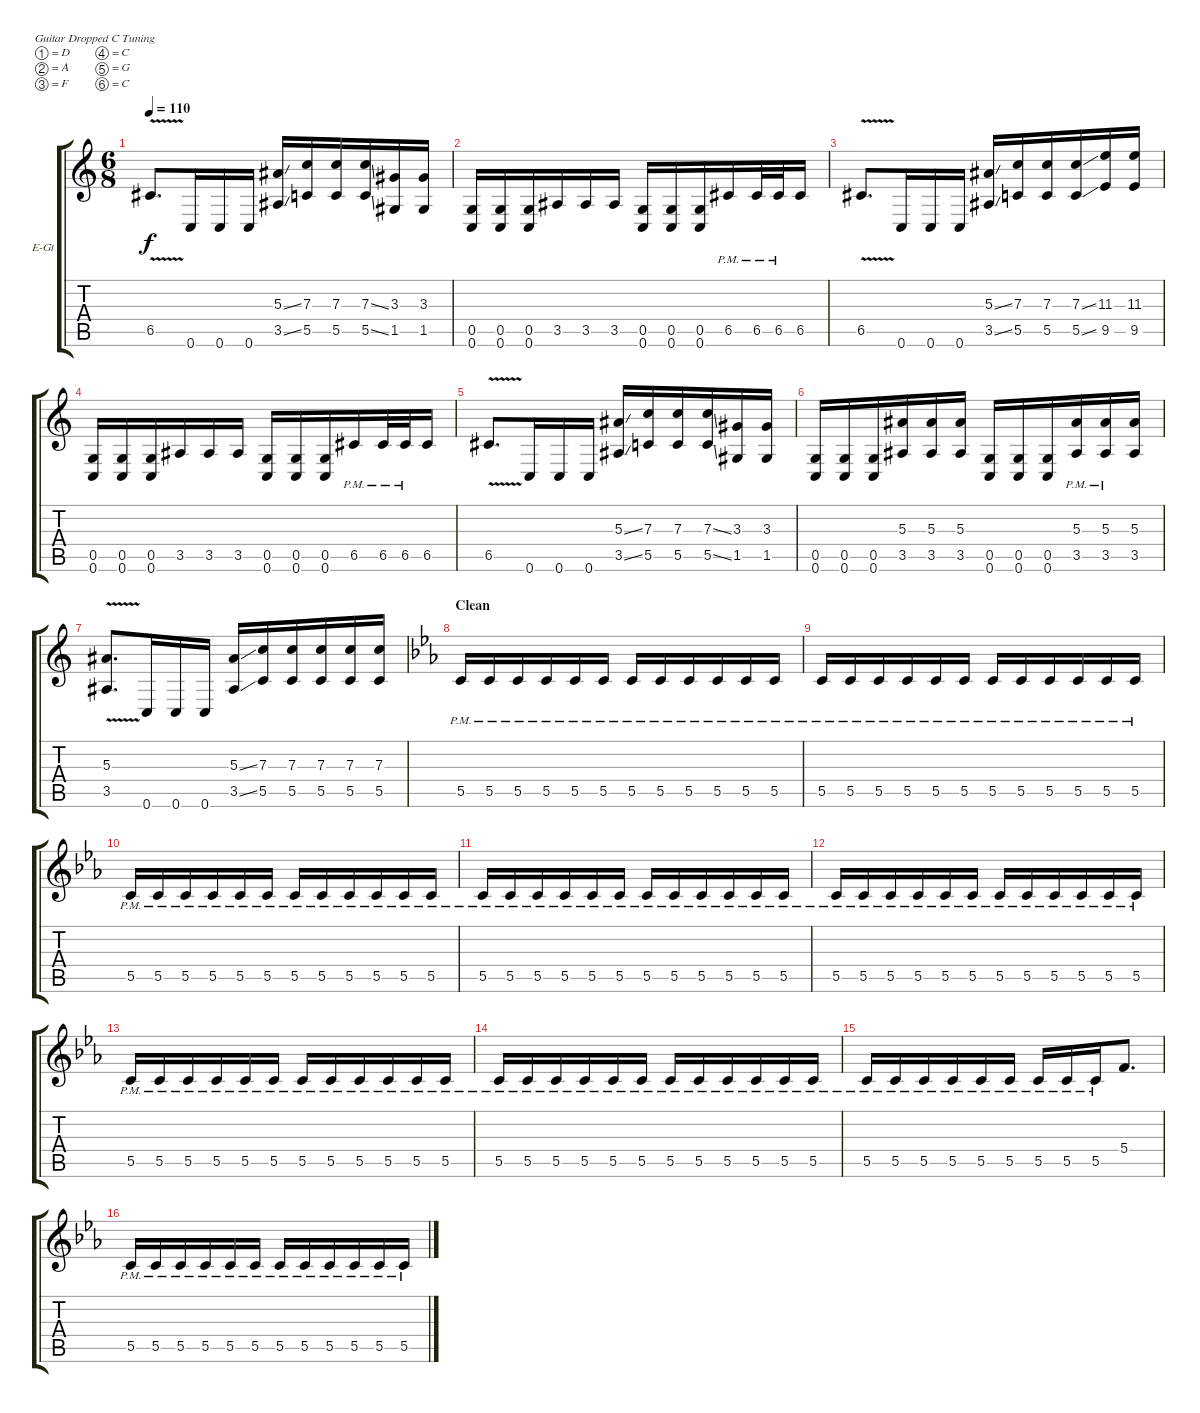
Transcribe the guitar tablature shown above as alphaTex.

\bracketExtendMode groupsimilarinstruments
\firstSystemTrackNameOrientation horizontal
\otherSystemsTrackNameOrientation horizontal
\track ("Electric Guitar 2" "E-Gt") {instrument distortionguitar}
\staff {score tabs}
\tuning (D4 A3 F3 C3 G2 C2)
\ts (6 8)
\tempo 110
\clef g2
\ks c
6.5{v}.8{d dy f} 0.6.16 0.6.16 0.6.16 (3.5{ss} 5.3{ss}).16 (5.5 7.3).16 (5.5 7.3).16 (5.5{ss} 7.3{ss}).16 (1.5 3.3).16 (1.5 3.3).16 |
(0.6 0.5).16 (0.6 0.5).16 (0.6 0.5).16 3.5.16 3.5.16 3.5.16 (0.6 0.5).16 (0.6 0.5).16 (0.6 0.5).16 6.5{pm}.16 6.5{pm}.32 6.5{pm}.32 6.5.16 |
6.5{v}.8{d} 0.6.16 0.6.16 0.6.16 (3.5{ss} 5.3{ss}).16 (5.5 7.3).16 (5.5 7.3).16 (5.5{ss} 7.3{ss}).16 (9.5 11.3).16 (11.3 9.5).16 |
(0.6 0.5).16 (0.6 0.5).16 (0.6 0.5).16 3.5.16 3.5.16 3.5.16 (0.6 0.5).16 (0.6 0.5).16 (0.6 0.5).16 6.5{pm}.16 6.5{pm}.32 6.5{pm}.32 6.5.16 |
6.5{v}.8{d} 0.6.16 0.6.16 0.6.16 (3.5{ss} 5.3{ss}).16 (5.5 7.3).16 (5.5 7.3).16 (5.5{ss} 7.3{ss}).16 (1.5 3.3).16 (1.5 3.3).16 |
(0.6 0.5).16 (0.6 0.5).16 (0.6 0.5).16 (3.5 5.3).16 (3.5 5.3).16 (3.5 5.3).16 (0.6 0.5).16 (0.6 0.5).16 (0.6 0.5).16 (3.5{pm} 5.3).16 (3.5{pm} 5.3).16 (3.5 5.3).16 |
(3.5{v} 5.3).8{d} 0.6.16 0.6.16 0.6.16 (3.5{ss} 5.3{ss}).16 (5.5 7.3).16 (5.5 7.3).16 (5.5 7.3).16 (5.5 7.3).16 (7.3 5.5).16 |
\section ("" "Clean")
\ks cminor
5.5{pm}.16 5.5{pm}.16 5.5{pm}.16 5.5{pm}.16 5.5{pm}.16 5.5{pm}.16 5.5{pm}.16 5.5{pm}.16 5.5{pm}.16 5.5{pm}.16 5.5{pm}.16 5.5{pm}.16 |
5.5{pm}.16 5.5{pm}.16 5.5{pm}.16 5.5{pm}.16 5.5{pm}.16 5.5{pm}.16 5.5{pm}.16 5.5{pm}.16 5.5{pm}.16 5.5{pm}.16 5.5{pm}.16 5.5{pm}.16 |
5.5{pm}.16 5.5{pm}.16 5.5{pm}.16 5.5{pm}.16 5.5{pm}.16 5.5{pm}.16 5.5{pm}.16 5.5{pm}.16 5.5{pm}.16 5.5{pm}.16 5.5{pm}.16 5.5{pm}.16 |
5.5{pm}.16 5.5{pm}.16 5.5{pm}.16 5.5{pm}.16 5.5{pm}.16 5.5{pm}.16 5.5{pm}.16 5.5{pm}.16 5.5{pm}.16 5.5{pm}.16 5.5{pm}.16 5.5{pm}.16 |
5.5{pm}.16 5.5{pm}.16 5.5{pm}.16 5.5{pm}.16 5.5{pm}.16 5.5{pm}.16 5.5{pm}.16 5.5{pm}.16 5.5{pm}.16 5.5{pm}.16 5.5{pm}.16 5.5{pm}.16 |
5.5{pm}.16 5.5{pm}.16 5.5{pm}.16 5.5{pm}.16 5.5{pm}.16 5.5{pm}.16 5.5{pm}.16 5.5{pm}.16 5.5{pm}.16 5.5{pm}.16 5.5{pm}.16 5.5{pm}.16 |
5.5{pm}.16 5.5{pm}.16 5.5{pm}.16 5.5{pm}.16 5.5{pm}.16 5.5{pm}.16 5.5{pm}.16 5.5{pm}.16 5.5{pm}.16 5.5{pm}.16 5.5{pm}.16 5.5{pm}.16 |
5.5{pm}.16 5.5{pm}.16 5.5{pm}.16 5.5{pm}.16 5.5{pm}.16 5.5{pm}.16 5.5{pm}.16 5.5{pm}.16 5.5{pm}.16 5.4.8{d} |
5.5{pm}.16 5.5{pm}.16 5.5{pm}.16 5.5{pm}.16 5.5{pm}.16 5.5{pm}.16 5.5{pm}.16 5.5{pm}.16 5.5{pm}.16 5.5{pm}.16 5.5{pm}.16 5.5{pm}.16
